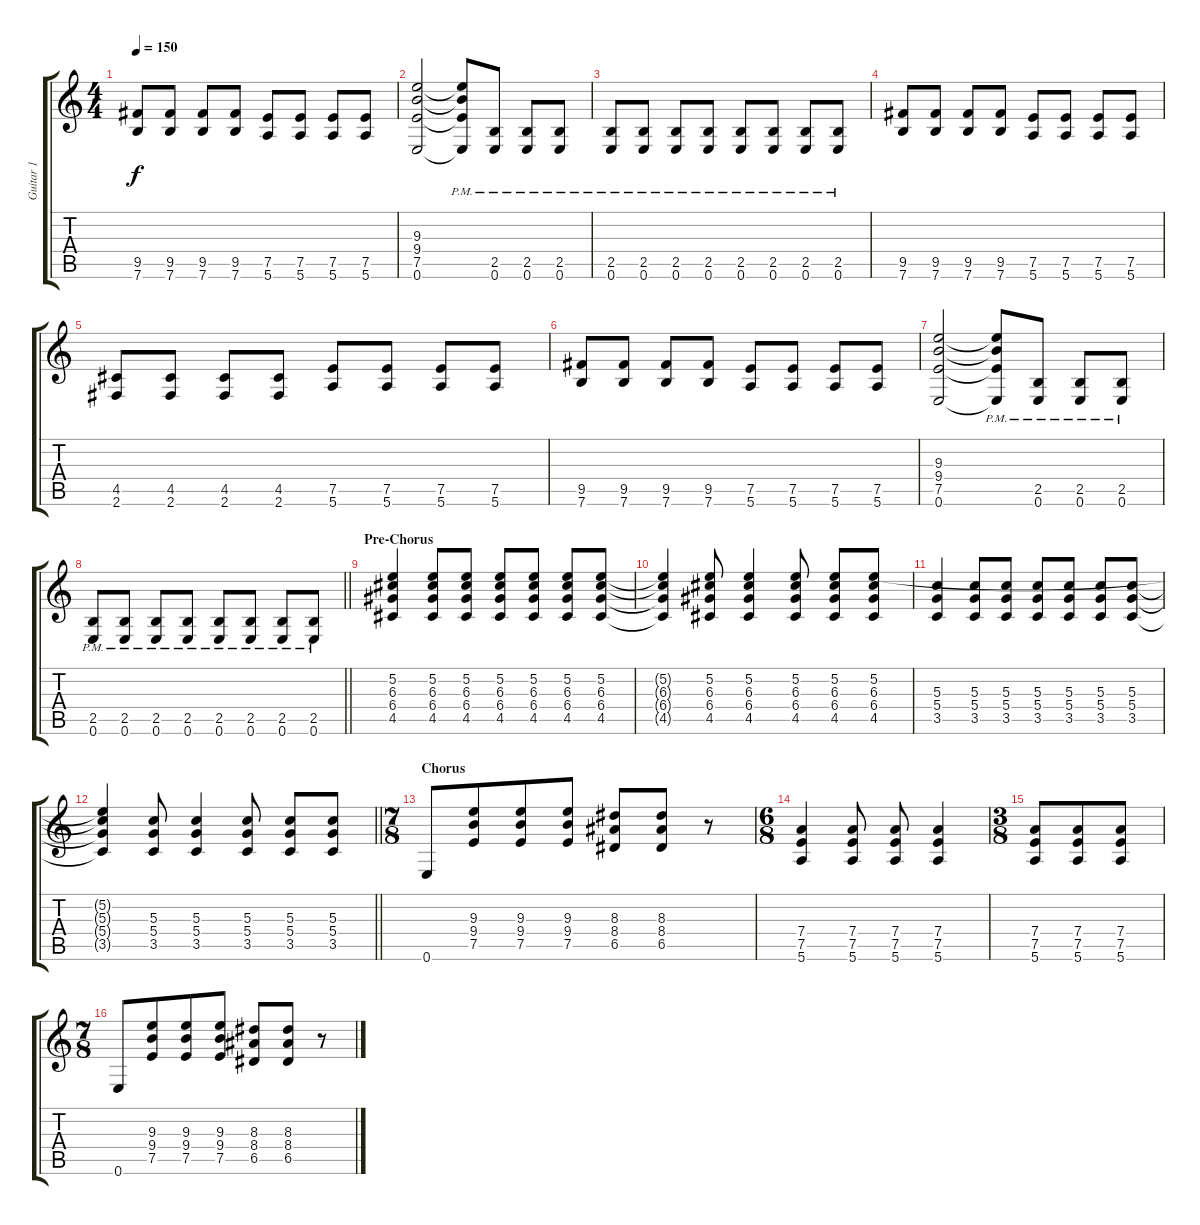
\track ("Guitar 1" "Guitar 1") {instrument distortionguitar}
\staff {score tabs}
\tuning (E4 B3 G3 D3 A2 E2) {hide}
\ts (4 4)
\tempo 150
\clef g2
\ks c
(9.5 7.6).8{dy f} (9.5 7.6).8 (9.5 7.6).8 (9.5 7.6).8 (7.5 5.6).8 (7.5 5.6).8 (7.5 5.6).8 (7.5 5.6).8 |
(9.3 9.4 7.5 0.6).2 (9.3{t} 9.4{t} 7.5{pm t} 0.6{pm t}).8 (2.5{pm} 0.6{pm}).8 (2.5{pm} 0.6{pm}).8 (2.5{pm} 0.6{pm}).8 |
(2.5{pm} 0.6{pm}).8 (2.5{pm} 0.6{pm}).8 (2.5{pm} 0.6{pm}).8 (2.5{pm} 0.6{pm}).8 (2.5{pm} 0.6{pm}).8 (2.5{pm} 0.6{pm}).8 (2.5{pm} 0.6{pm}).8 (2.5{pm} 0.6{pm}).8 |
(9.5 7.6).8 (9.5 7.6).8 (9.5 7.6).8 (9.5 7.6).8 (7.5 5.6).8 (7.5 5.6).8 (7.5 5.6).8 (7.5 5.6).8 |
(4.5 2.6).8 (4.5 2.6).8 (4.5 2.6).8 (4.5 2.6).8 (7.5 5.6).8 (7.5 5.6).8 (7.5 5.6).8 (7.5 5.6).8 |
(9.5 7.6).8 (9.5 7.6).8 (9.5 7.6).8 (9.5 7.6).8 (7.5 5.6).8 (7.5 5.6).8 (7.5 5.6).8 (7.5 5.6).8 |
(9.3 9.4 7.5 0.6).2 (9.3{t} 9.4{t} 7.5{pm t} 0.6{pm t}).8 (2.5{pm} 0.6{pm}).8 (2.5{pm} 0.6{pm}).8 (2.5{pm} 0.6{pm}).8 |
\barLineRight lightlight
(2.5{pm} 0.6{pm}).8 (2.5{pm} 0.6{pm}).8 (2.5{pm} 0.6{pm}).8 (2.5{pm} 0.6{pm}).8 (2.5{pm} 0.6{pm}).8 (2.5{pm} 0.6{pm}).8 (2.5{pm} 0.6{pm}).8 (2.5{pm} 0.6{pm}).8 |
\section ("" "Pre-Chorus")
(5.2 6.3 6.4 4.5).4 (5.2 6.3 6.4 4.5).8 (5.2 6.3 6.4 4.5).8 (5.2 6.3 6.4 4.5).8 (5.2 6.3 6.4 4.5).8 (5.2 6.3 6.4 4.5).8 (5.2 6.3 6.4 4.5).8 |
(5.2{t} 6.3{t} 6.4{t} 4.5{t}).4 (5.2 6.3 6.4 4.5).8 (5.2 6.3 6.4 4.5).4 (5.2 6.3 6.4 4.5).8 (5.2 6.3 6.4 4.5).8 (5.2 6.3 6.4 4.5).8 |
(5.3 5.4 3.5).4 (5.3 5.4 3.5).8 (5.3 5.4 3.5).8 (5.3 5.4 3.5).8 (5.3 5.4 3.5).8 (5.3 5.4 3.5).8 (5.3 5.4 3.5).8 |
\barLineRight lightlight
(5.2{t} 5.3{t} 5.4{t} 3.5{t}).4 (5.3 5.4 3.5).8 (5.3 5.4 3.5).4 (5.3 5.4 3.5).8 (5.3 5.4 3.5).8 (5.3 5.4 3.5).8 |
\ts (7 8)
\section ("" "Chorus")
0.6.8 (9.3 9.4 7.5).8 (9.3 9.4 7.5).8 (9.3 9.4 7.5).8 (8.3 8.4 6.5).8 (8.3 8.4 6.5).8 r.8 |
\ts (6 8)
(7.4 7.5 5.6).4 (7.4 7.5 5.6).8 (7.4 7.5 5.6).8 (7.4 7.5 5.6).4 |
\ts (3 8)
(7.4 7.5 5.6).8 (7.4 7.5 5.6).8 (7.4 7.5 5.6).8 |
\ts (7 8)
0.6.8 (9.3 9.4 7.5).8 (9.3 9.4 7.5).8 (9.3 9.4 7.5).8 (8.3 8.4 6.5).8 (8.3 8.4 6.5).8 r.8
